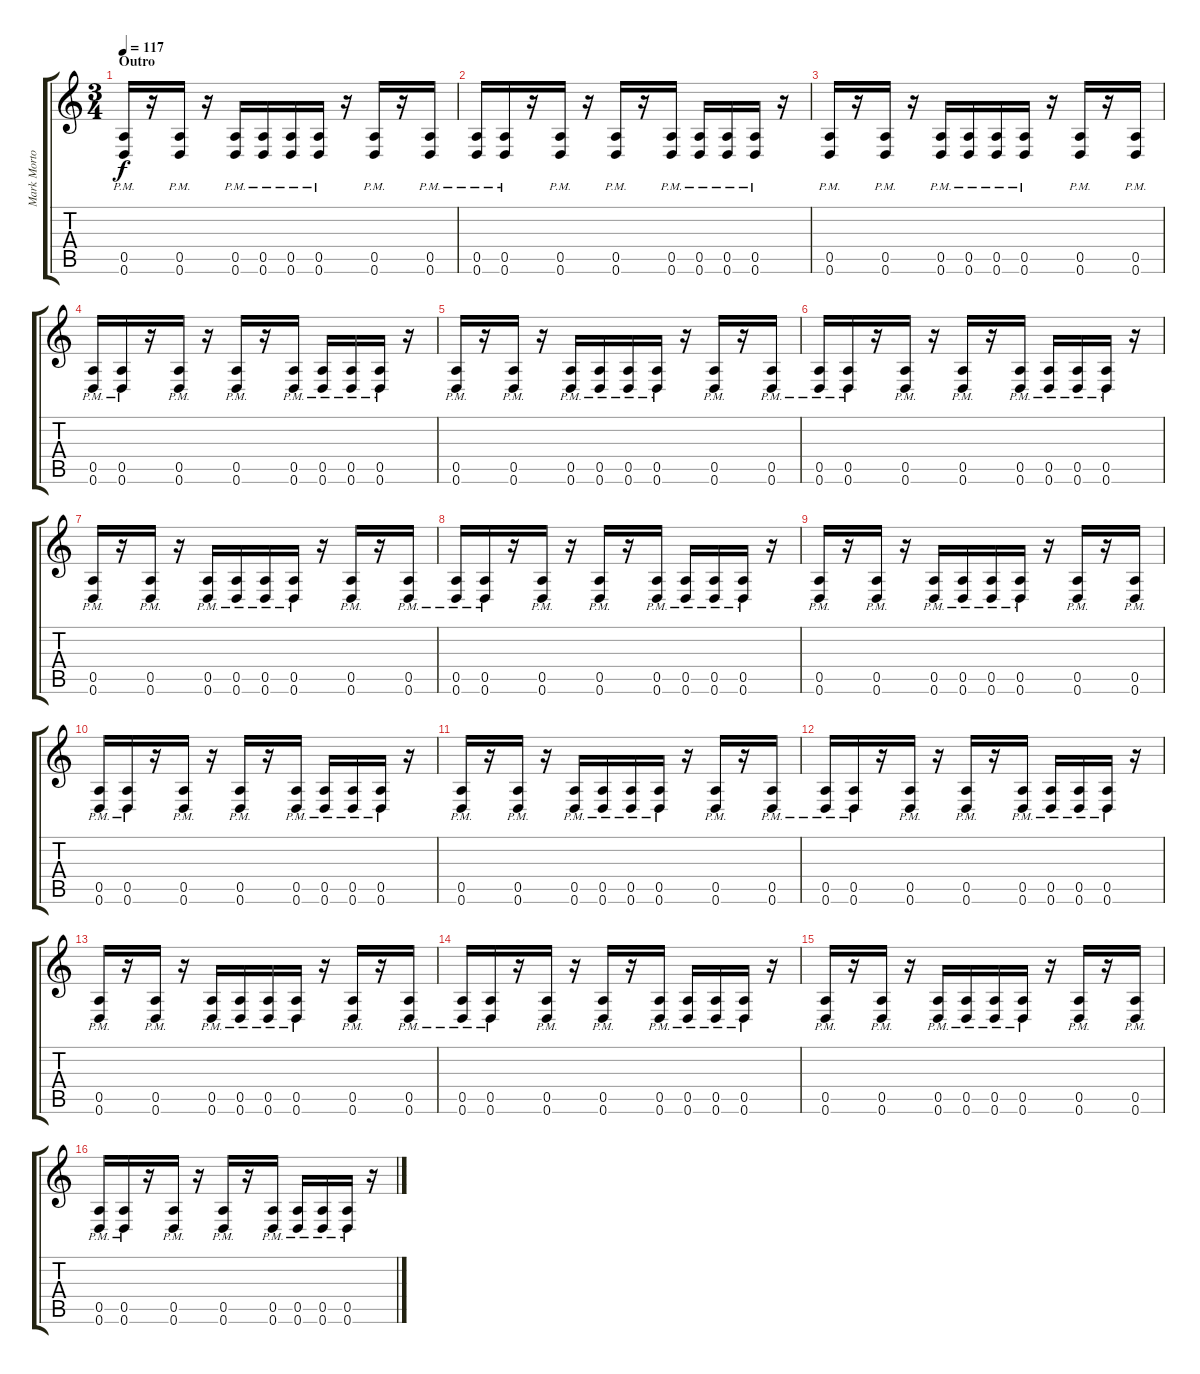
\track ("Mark Morton" "Mark Morto") {instrument distortionguitar}
\staff {score tabs}
\tuning (E4 B3 G3 D3 A2 D2) {hide}
\ts (3 4)
\section ("" "Outro")
\tempo 117
\clef g2
\ks c
(0.5{pm} 0.6{pm}).16{dy f} r.16 (0.5{pm} 0.6{pm}).16 r.16 (0.5{pm} 0.6{pm}).16 (0.5{pm} 0.6{pm}).16 (0.5{pm} 0.6{pm}).16 (0.5{pm} 0.6{pm}).16 r.16 (0.5{pm} 0.6{pm}).16 r.16 (0.5{pm} 0.6{pm}).16 |
(0.5{pm} 0.6{pm}).16 (0.5{pm} 0.6{pm}).16 r.16 (0.5{pm} 0.6{pm}).16 r.16 (0.5{pm} 0.6{pm}).16 r.16 (0.5{pm} 0.6{pm}).16 (0.5{pm} 0.6{pm}).16 (0.5{pm} 0.6{pm}).16 (0.5{pm} 0.6{pm}).16 r.16 |
(0.5{pm} 0.6{pm}).16 r.16 (0.5{pm} 0.6{pm}).16 r.16 (0.5{pm} 0.6{pm}).16 (0.5{pm} 0.6{pm}).16 (0.5{pm} 0.6{pm}).16 (0.5{pm} 0.6{pm}).16 r.16 (0.5{pm} 0.6{pm}).16 r.16 (0.5{pm} 0.6{pm}).16 |
(0.5{pm} 0.6{pm}).16 (0.5{pm} 0.6{pm}).16 r.16 (0.5{pm} 0.6{pm}).16 r.16 (0.5{pm} 0.6{pm}).16 r.16 (0.5{pm} 0.6{pm}).16 (0.5{pm} 0.6{pm}).16 (0.5{pm} 0.6{pm}).16 (0.5{pm} 0.6{pm}).16 r.16 |
(0.5{pm} 0.6{pm}).16 r.16 (0.5{pm} 0.6{pm}).16 r.16 (0.5{pm} 0.6{pm}).16 (0.5{pm} 0.6{pm}).16 (0.5{pm} 0.6{pm}).16 (0.5{pm} 0.6{pm}).16 r.16 (0.5{pm} 0.6{pm}).16 r.16 (0.5{pm} 0.6{pm}).16 |
(0.5{pm} 0.6{pm}).16 (0.5{pm} 0.6{pm}).16 r.16 (0.5{pm} 0.6{pm}).16 r.16 (0.5{pm} 0.6{pm}).16 r.16 (0.5{pm} 0.6{pm}).16 (0.5{pm} 0.6{pm}).16 (0.5{pm} 0.6{pm}).16 (0.5{pm} 0.6{pm}).16 r.16 |
(0.5{pm} 0.6{pm}).16 r.16 (0.5{pm} 0.6{pm}).16 r.16 (0.5{pm} 0.6{pm}).16 (0.5{pm} 0.6{pm}).16 (0.5{pm} 0.6{pm}).16 (0.5{pm} 0.6{pm}).16 r.16 (0.5{pm} 0.6{pm}).16 r.16 (0.5{pm} 0.6{pm}).16 |
(0.5{pm} 0.6{pm}).16 (0.5{pm} 0.6{pm}).16 r.16 (0.5{pm} 0.6{pm}).16 r.16 (0.5{pm} 0.6{pm}).16 r.16 (0.5{pm} 0.6{pm}).16 (0.5{pm} 0.6{pm}).16 (0.5{pm} 0.6{pm}).16 (0.5{pm} 0.6{pm}).16 r.16 |
(0.5{pm} 0.6{pm}).16 r.16 (0.5{pm} 0.6{pm}).16 r.16 (0.5{pm} 0.6{pm}).16 (0.5{pm} 0.6{pm}).16 (0.5{pm} 0.6{pm}).16 (0.5{pm} 0.6{pm}).16 r.16 (0.5{pm} 0.6{pm}).16 r.16 (0.5{pm} 0.6{pm}).16 |
(0.5{pm} 0.6{pm}).16 (0.5{pm} 0.6{pm}).16 r.16 (0.5{pm} 0.6{pm}).16 r.16 (0.5{pm} 0.6{pm}).16 r.16 (0.5{pm} 0.6{pm}).16 (0.5{pm} 0.6{pm}).16 (0.5{pm} 0.6{pm}).16 (0.5{pm} 0.6{pm}).16 r.16 |
(0.5{pm} 0.6{pm}).16 r.16 (0.5{pm} 0.6{pm}).16 r.16 (0.5{pm} 0.6{pm}).16 (0.5{pm} 0.6{pm}).16 (0.5{pm} 0.6{pm}).16 (0.5{pm} 0.6{pm}).16 r.16 (0.5{pm} 0.6{pm}).16 r.16 (0.5{pm} 0.6{pm}).16 |
(0.5{pm} 0.6{pm}).16 (0.5{pm} 0.6{pm}).16 r.16 (0.5{pm} 0.6{pm}).16 r.16 (0.5{pm} 0.6{pm}).16 r.16 (0.5{pm} 0.6{pm}).16 (0.5{pm} 0.6{pm}).16 (0.5{pm} 0.6{pm}).16 (0.5{pm} 0.6{pm}).16 r.16 |
(0.5{pm} 0.6{pm}).16 r.16 (0.5{pm} 0.6{pm}).16 r.16 (0.5{pm} 0.6{pm}).16 (0.5{pm} 0.6{pm}).16 (0.5{pm} 0.6{pm}).16 (0.5{pm} 0.6{pm}).16 r.16 (0.5{pm} 0.6{pm}).16 r.16 (0.5{pm} 0.6{pm}).16 |
(0.5{pm} 0.6{pm}).16 (0.5{pm} 0.6{pm}).16 r.16 (0.5{pm} 0.6{pm}).16 r.16 (0.5{pm} 0.6{pm}).16 r.16 (0.5{pm} 0.6{pm}).16 (0.5{pm} 0.6{pm}).16 (0.5{pm} 0.6{pm}).16 (0.5{pm} 0.6{pm}).16 r.16 |
(0.5{pm} 0.6{pm}).16 r.16 (0.5{pm} 0.6{pm}).16 r.16 (0.5{pm} 0.6{pm}).16 (0.5{pm} 0.6{pm}).16 (0.5{pm} 0.6{pm}).16 (0.5{pm} 0.6{pm}).16 r.16 (0.5{pm} 0.6{pm}).16 r.16 (0.5{pm} 0.6{pm}).16 |
(0.5{pm} 0.6{pm}).16 (0.5{pm} 0.6{pm}).16 r.16 (0.5{pm} 0.6{pm}).16 r.16 (0.5{pm} 0.6{pm}).16 r.16 (0.5{pm} 0.6{pm}).16 (0.5{pm} 0.6{pm}).16 (0.5{pm} 0.6{pm}).16 (0.5{pm} 0.6{pm}).16 r.16
